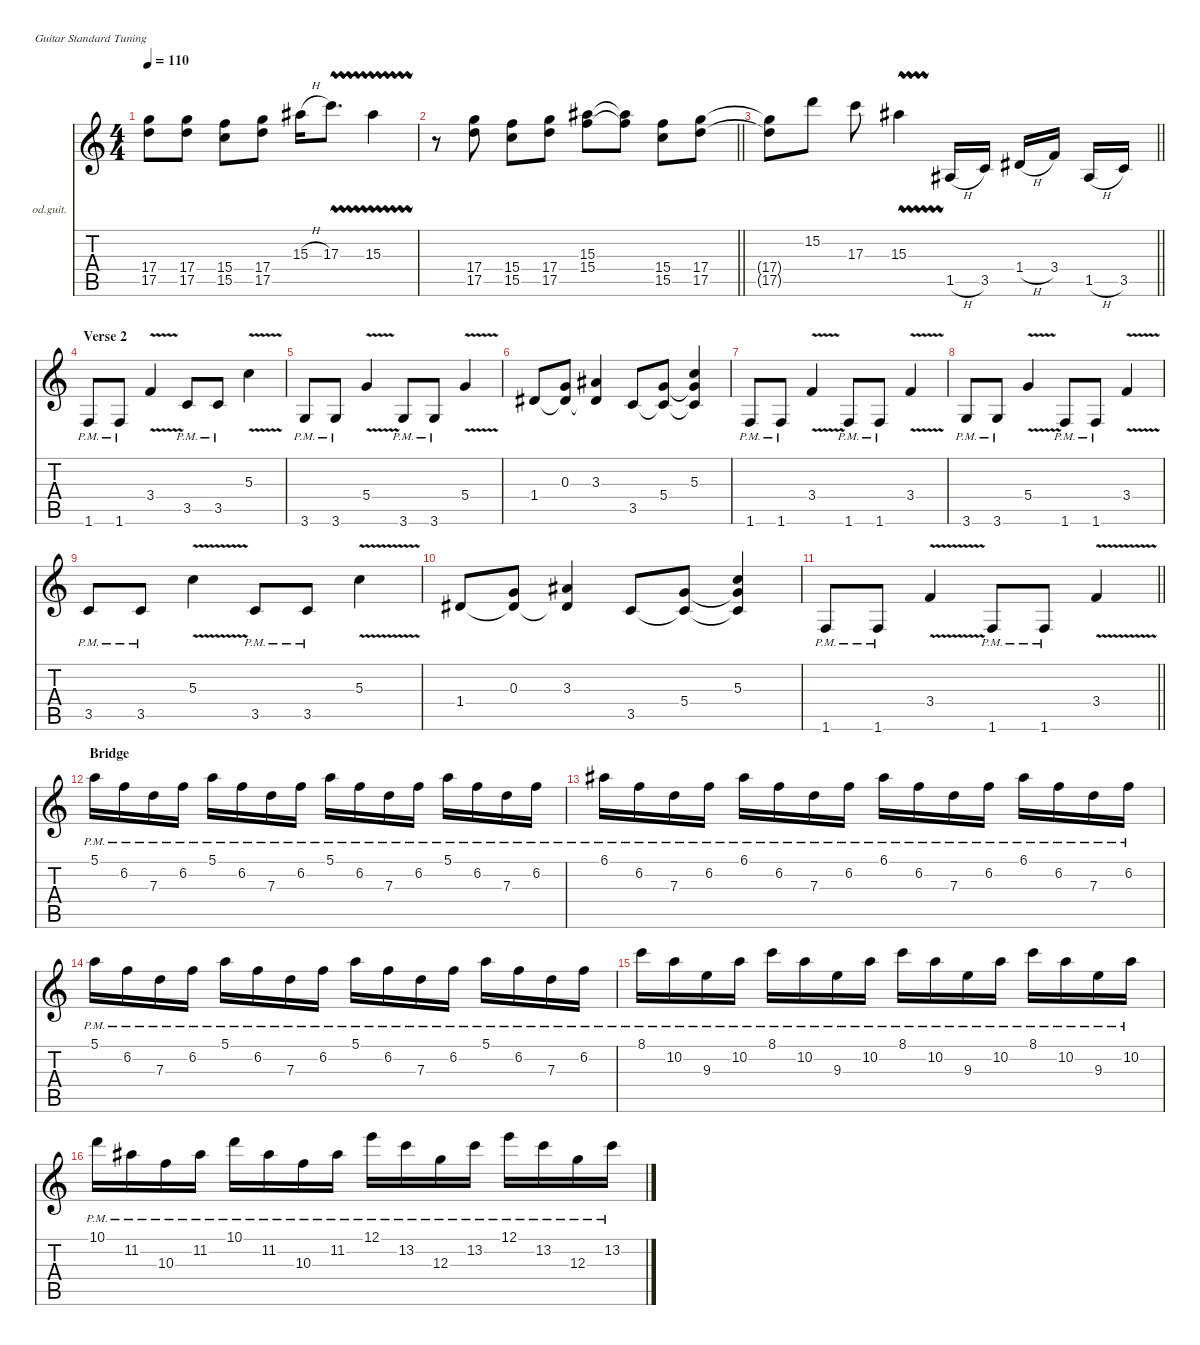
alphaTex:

\defaultSystemsLayout 4
\hideDynamics
\bracketExtendMode nobrackets
\firstSystemTrackNameOrientation horizontal
\otherSystemsTrackNameOrientation horizontal
\track ("Gitar 1" "od.guit.") {instrument overdrivenguitar}
\staff {score tabs}
\tuning (E4 B3 G3 D3 A2 E2)
\ts (4 4)
\tempo 110
\clef g2
\ks c
(17.4{t} 17.5{t}).8{dy f} (17.4 17.5).8 (15.4 15.5).8 (17.4 17.5).8 15.3{h}.16 17.3{vw}.8{d} 15.3{vw}.4 |
\barLineRight lightlight
r.8 (17.4 17.5).8 (15.4 15.5).8 (17.4 17.5).8 (15.3 15.4).8 (15.3{t} 15.4{t}).8 (15.4 15.5).8 (17.4 17.5).8 |
\barLineRight lightlight
(17.4{t} 17.5{t}).8 15.2.8 17.3.8 15.3{vw}.4 1.5{h}.16 3.5.16 1.4{h}.16 3.4.16{beam split} 1.5{h}.16 3.5.16 |
\section ("" "Verse 2")
1.6{pm}.8 1.6{pm}.8 3.4{v}.4 3.5{pm}.8 3.5{pm}.8 5.3{v}.4 |
3.6{pm}.8 3.6{pm}.8 5.4{v}.4 3.6{pm}.8 3.6{pm}.8 5.4{v}.4 |
1.4.8 (0.3 1.4{t}).8 (3.3 1.4{t}).4 3.5.8 (5.4 3.5{t}).8 (5.3 5.4{t} 3.5{t}).4 |
1.6{pm}.8 1.6{pm}.8 3.4{v}.4 1.6{pm}.8 1.6{pm}.8 3.4{v}.4 |
3.6{pm}.8 3.6{pm}.8 5.4{v}.4 1.6{pm}.8 1.6{pm}.8 3.4{v}.4 |
3.5{pm}.8 3.5{pm}.8 5.3{v}.4 3.5{pm}.8 3.5{pm}.8 5.3{v}.4 |
1.4.8 (0.3 1.4{t}).8 (3.3 1.4{t}).4 3.5.8 (5.4 3.5{t}).8 (5.3 5.4{t} 3.5{t}).4 |
\barLineRight lightlight
1.6{pm}.8 1.6{pm}.8 3.4{v}.4 1.6{pm}.8 1.6{pm}.8 3.4{v}.4 |
\section ("" "Bridge")
5.1{pm}.16 6.2{pm}.16 7.3{pm}.16 6.2{pm}.16 5.1{pm}.16 6.2{pm}.16 7.3{pm}.16 6.2{pm}.16 5.1{pm}.16 6.2{pm}.16 7.3{pm}.16 6.2{pm}.16 5.1{pm}.16 6.2{pm}.16 7.3{pm}.16 6.2{pm}.16 |
6.1{pm}.16 6.2{pm}.16 7.3{pm}.16 6.2{pm}.16 6.1{pm}.16 6.2{pm}.16 7.3{pm}.16 6.2{pm}.16 6.1{pm}.16 6.2{pm}.16 7.3{pm}.16 6.2{pm}.16 6.1{pm}.16 6.2{pm}.16 7.3{pm}.16 6.2{pm}.16 |
5.1{pm}.16 6.2{pm}.16 7.3{pm}.16 6.2{pm}.16 5.1{pm}.16 6.2{pm}.16 7.3{pm}.16 6.2{pm}.16 5.1{pm}.16 6.2{pm}.16 7.3{pm}.16 6.2{pm}.16 5.1{pm}.16 6.2{pm}.16 7.3{pm}.16 6.2{pm}.16 |
8.1{pm}.16 10.2{pm}.16 9.3{pm}.16 10.2{pm}.16 8.1{pm}.16 10.2{pm}.16 9.3{pm}.16 10.2{pm}.16 8.1{pm}.16 10.2{pm}.16 9.3{pm}.16 10.2{pm}.16 8.1{pm}.16 10.2{pm}.16 9.3{pm}.16 10.2{pm}.16 |
10.1{pm}.16 11.2{pm}.16 10.3{pm}.16 11.2{pm}.16 10.1{pm}.16 11.2{pm}.16 10.3{pm}.16 11.2{pm}.16 12.1{pm}.16 13.2{pm}.16 12.3{pm}.16 13.2{pm}.16 12.1{pm}.16 13.2{pm}.16 12.3{pm}.16 13.2{pm}.16
